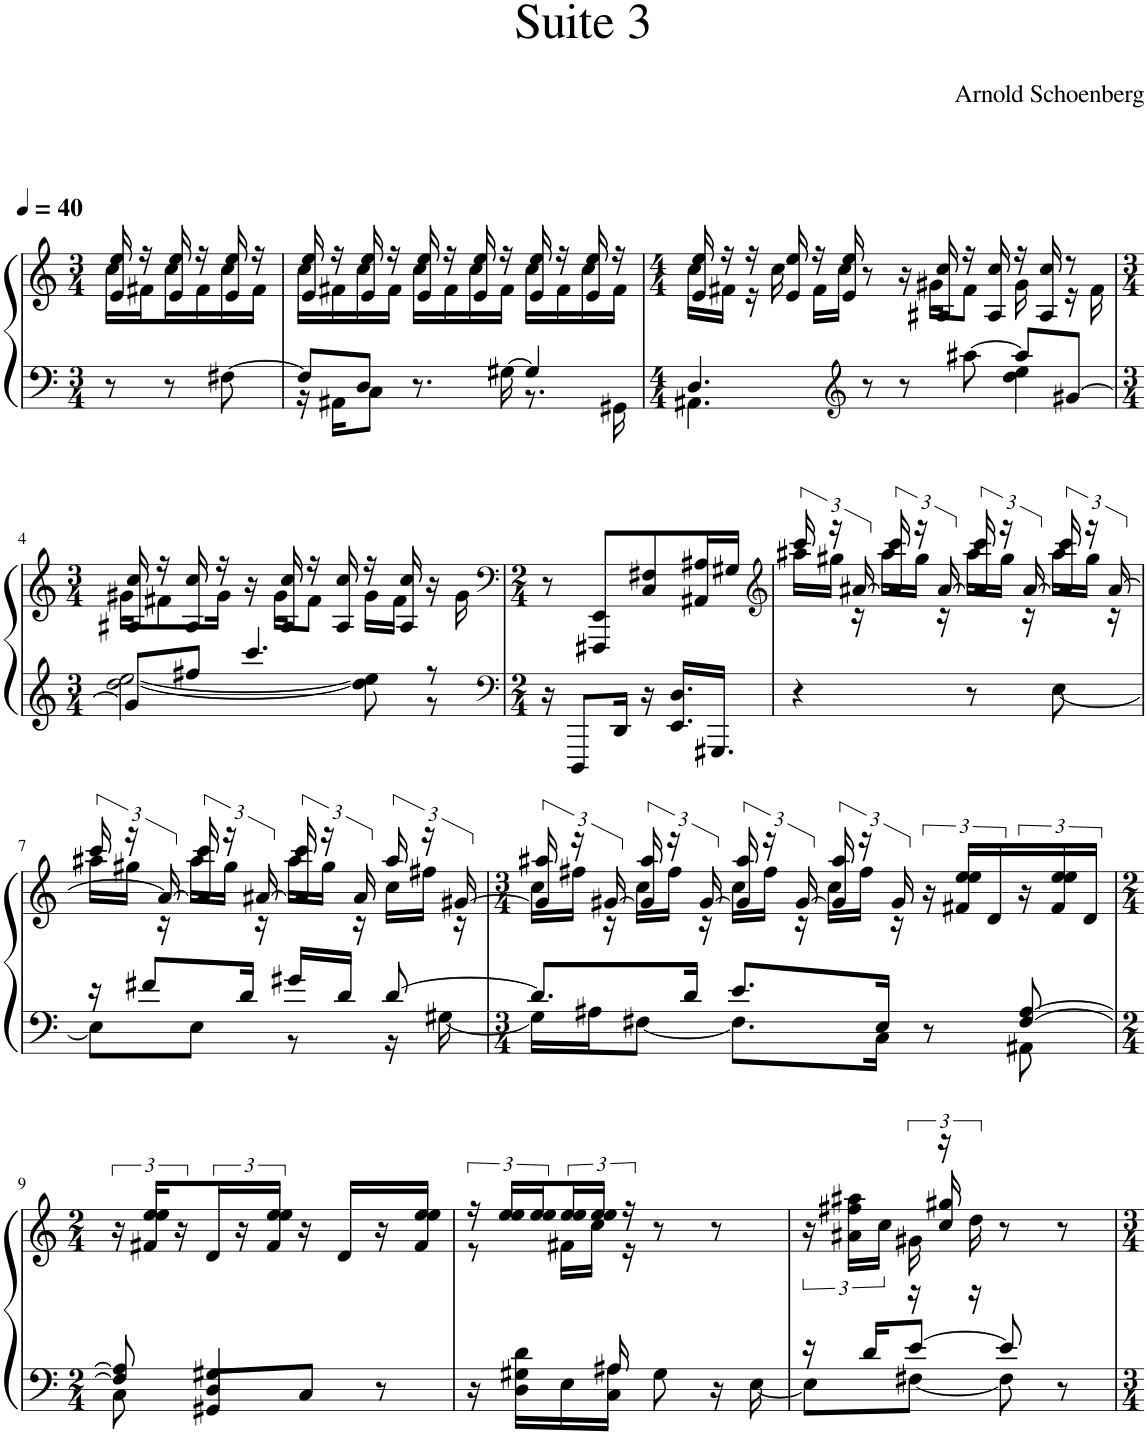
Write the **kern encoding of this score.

**kern	**kern
*part1	*part1
*staff2	*staff1
*I"Piano	*
*I'Pno.	*
*clefF4	*clefG2
*k[]	*k[]
*M3/4	*M3/4
*MM40	*MM40
=1	=1
*	*^
8r	16e/ 16ee/	16cc\LL
.	16r	16f#X\J
8r	16e/ 16ee/	16cc\L
.	16r	16f#\
[8F#X\	16e/ 16ee/	16cc\
.	16r	16f#\JJ
=2	=2	=2
*^	*	*
8F#/L]	16r	16e/ 16ee/	16cc\LL
.	16AA#X\KL	16r	16f#X\
8D/J	8C\J	16e/ 16ee/	16cc\
.	.	16r	16f#\JJ
8.r	4ryy	16e/ 16ee/	16cc\LL
.	.	16r	16f#\
.	.	16e/ 16ee/	16cc\
[16G#X\	.	16r	16f#\JJ
4G#/]	8.r	16e/ 16ee/	16cc\LL
.	.	16r	16f#\
.	.	16e/ 16ee/	16cc\
.	16GG#X\	16r	16f#\JJ
=3	=3	=3	=3
*M4/4	*	*M4/4	*
4.D/	4.AA#X\	16e/ 16ee/	16cc\LL
.	.	16r	16f#X\JJ
.	.	16r	16r
.	.	16e/ 16ee/	16cc\
.	.	16r	16f#\LL
.	.	16e/ 16ee/	16cc\JJ
*clefG2	*	*	*
8r	4.ryy	8r	8.ryy
8r	.	16r	.
.	.	16A#X/ 16cc/	16g#X\KL
[8aa#X\	.	16r	8f#\J
.	.	16A#/ 16cc/	.
8aa#/L]	4dd\ 4ee\	16r	16g#\
.	.	16A#/ 16cc/	16ryy
[8g#X/J	.	8r	16r
.	.	.	16f#\
!!LO:LB:g=z	!!
=4	=4	=4	=4
*M3/4	*	*M3/4	*
[2dd\ [2ee\	8g#/L]	16A#X/ 16cc/	16g#X\KL
.	.	16r	8f#X\
.	8ff#X/J	16A#/ 16cc/	.
.	.	16r	16g#\Jk
.	4.ccc/	16r	16ryy
.	.	16A#/ 16cc/	16g#\KL
.	.	16r	8f#\J
.	.	16A#/ 16cc/	.
8dd\] 8ee\]	.	16r	16g#\LL
.	.	16A#/ 16cc/	16f#\JJ
8r	8r	16r	8ryy
.	.	16g#\	.
*v	*v	*	*
*	*v	*v
=5	=5
*clefF4	*clefF4
*M2/4	*M2/4
16r	8r
8DDD/L	.
.	8FFF#X/ 8EE/L
16DD/Jk	.
16r	8C/ 8F#X/
16.EE/ 16.D/LL	.
.	16AA#X/ 16A#X/L
16.GGG#X/JJ	.
.	16G#X/JJ
=6	=6
*	*clefG2
*	*^
4r	24ccc/	24aa#X\LL
.	24r	24gg#X\JJ
.	[24a#X/	24r
.	24a#/] 24ccc/	24aa#\LL
.	24r	24gg#\JJ
.	[24a#/	24r
8r	24a#/] 24ccc/	24aa#\LL
.	24r	24gg#\JJ
.	[24a#/	24r
[8E\	24a#/] 24ccc/	24aa#\LL
.	24r	24gg#\JJ
.	[24a#/	24r
!!LO:LB:g=z	!!
=7	=7	=7
*^	*	*
16r	8E\L]	24ccc/	24aa#X\LL
.	.	24r	24gg#X\JJ
8f#X/L	.	.	.
.	.	24a#/_	24r
.	8E\J	24a#/] 24ccc/	24aa#\LL
.	.	24r	24gg#\JJ
16d/Jk	.	.	.
.	.	[24a#X/	24r
16g#X/LL	8r	24a#/] 24ccc/	24aa#\LL
.	.	24r	24gg#\JJ
16d/JJ	.	.	.
.	.	24a#/	24r
[8d/	16r	24aa#/	24cc\LL
.	.	24r	24ff#X\JJ
.	[16G#X\	.	.
.	.	[24g#X/	24r
=8	=8	=8	=8
*M3/4	*	*M3/4	*
8.d/L]	16G#\LL]	24g#/] 24aa#X/	24cc\LL
.	.	24r	24ff#X\JJ
.	16A#X\J	.	.
.	.	[24g#X/	24r
.	[8F#X\J	24g#/] 24aa#/	24cc\LL
.	.	24r	24ff#\JJ
16d/Jk	.	.	.
.	.	[24g#/	24r
8.e/L	8.F#\L]	24g#/] 24aa#/	24cc\LL
.	.	24r	24ff#\JJ
.	.	[24g#/	24r
.	.	24g#/] 24aa#/	24cc\LL
.	.	24r	24ff#\JJ
16E/Jk	16C\Jk	.	.
.	.	24g#/	24r
8r	8ryy	24r	4ryy
.	.	24f#X/ 24ee/ 24ee/LL	.
.	.	24d/	.
[8F#/ [8A#/	8AA#X\	24r	.
.	.	24f#/ 24ee/ 24ee/	.
.	.	24d/JJ	.
*	*	*v	*v
!!LO:LB:g=z
=9	=9	=9
*M2/4	*	*M2/4
8C\	8F#/] 8A#/]	24r
.	.	24f#X/ 24ee/ 24ee/LL
.	.	24r
8GG#X/L	4D/ 4G#X/	24d/L
.	.	24r
.	.	24f#/ 24ee/ 24ee/JJ
8C/J	.	16r
.	.	16d/LL
8r	8ryy	16r
.	.	16f#/ 16ee/ 16ee/JJ
=10	=10	=10
*	*	*^
16r	8.ryy	24r	8r
.	.	24ee/ 24ee/LL	.
16D\ 16G#X\ 16d\LL	.	.	.
.	.	24ee/ 24ee/J	.
16E\	.	24ee/ 24ee/L	24f#X\LL
.	.	24ee/ 24ee/JJ	24cc\JJ
16C\ 16A#X\JJ	16A#/	.	.
.	.	24r	24r
8G#\	4ryy	8r	4ryy
16r	.	8r	.
[16E\	.	.	.
=11	=11	=11	=11
16r	8E\L]	24r	8ryy
.	.	24a#X\ 24ff#X\ 24aa#X\LL	.
16d/KL	.	.	.
.	.	24cc\JJ	.
[8e/J	[8F#X\J	24g#X\	24r
.	.	24r	24cc/ 24gg#X/
.	.	24dd\	24r
8e/]	8F#\]	8r	4ryy
8r	8ryy	8r	.
*v	*v	*	*
*	*v	*v
=	=
*-	*-
